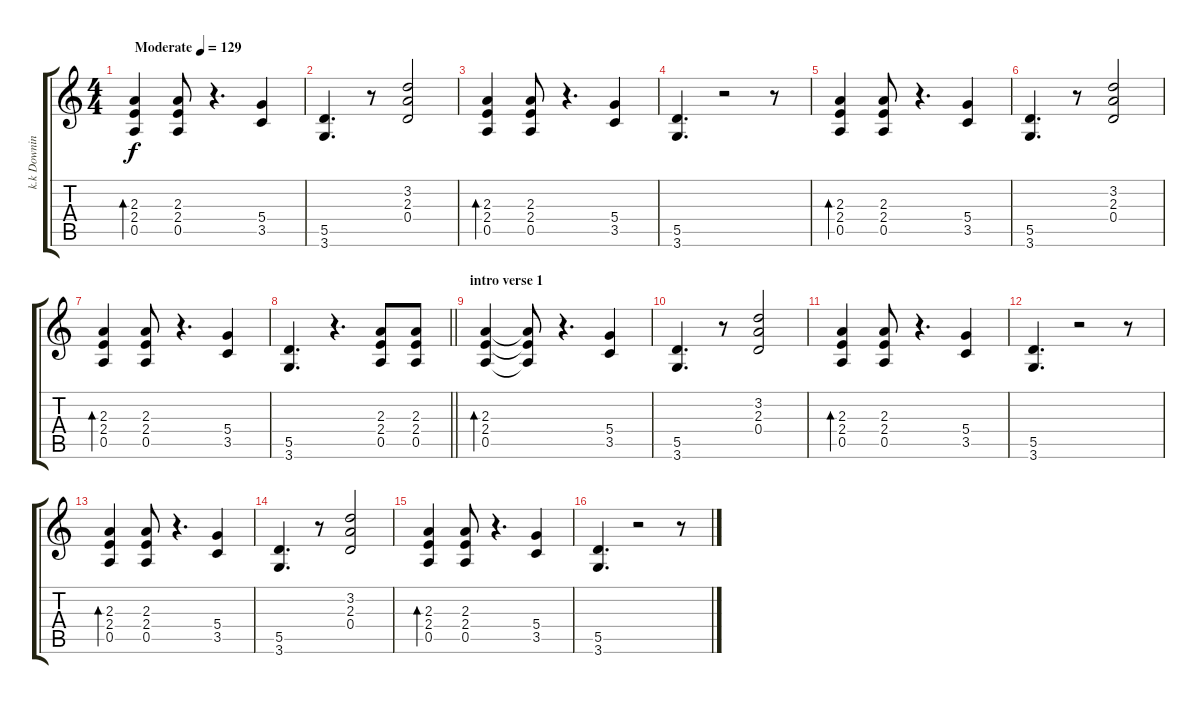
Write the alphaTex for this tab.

\track ("k.k Downing" "k.k Downin") {instrument distortionguitar}
\staff {score tabs}
\tuning (E4 B3 G3 D3 A2 E2) {hide}
\ts (4 4)
\tempo (129 "Moderate")
\clef g2
\ks c
(2.3 2.4 0.5).4{bd 120 dy f instrument distortionguitar} (2.3 2.4 0.5).8 r.4{d} (5.4 3.5).4 |
(5.5 3.6).4{d} r.8 (3.2 2.3 0.4).2 |
(2.3 2.4 0.5).4{bd 120} (2.3 2.4 0.5).8 r.4{d} (5.4 3.5).4 |
(5.5 3.6).4{d} r.2 r.8 |
(2.3 2.4 0.5).4{bd 120} (2.3 2.4 0.5).8 r.4{d} (5.4 3.5).4 |
(5.5 3.6).4{d} r.8 (3.2 2.3 0.4).2 |
(2.3 2.4 0.5).4{bd 120} (2.3 2.4 0.5).8 r.4{d} (5.4 3.5).4 |
\barLineRight lightlight
(5.5 3.6).4{d} r.4{d} (2.3 2.4 0.5).8 (2.3 2.4 0.5).8 |
\section ("" "intro verse 1")
(2.3 2.4 0.5).4{bd 120} (2.3{t} 2.4{t} 0.5{t}).8 r.4{d} (5.4 3.5).4 |
(5.5 3.6).4{d} r.8 (3.2 2.3 0.4).2 |
(2.3 2.4 0.5).4{bd 120} (2.3 2.4 0.5).8 r.4{d} (5.4 3.5).4 |
(5.5 3.6).4{d} r.2 r.8 |
(2.3 2.4 0.5).4{bd 120} (2.3 2.4 0.5).8 r.4{d} (5.4 3.5).4 |
(5.5 3.6).4{d} r.8 (3.2 2.3 0.4).2 |
(2.3 2.4 0.5).4{bd 120} (2.3 2.4 0.5).8 r.4{d} (5.4 3.5).4 |
(5.5 3.6).4{d} r.2 r.8
